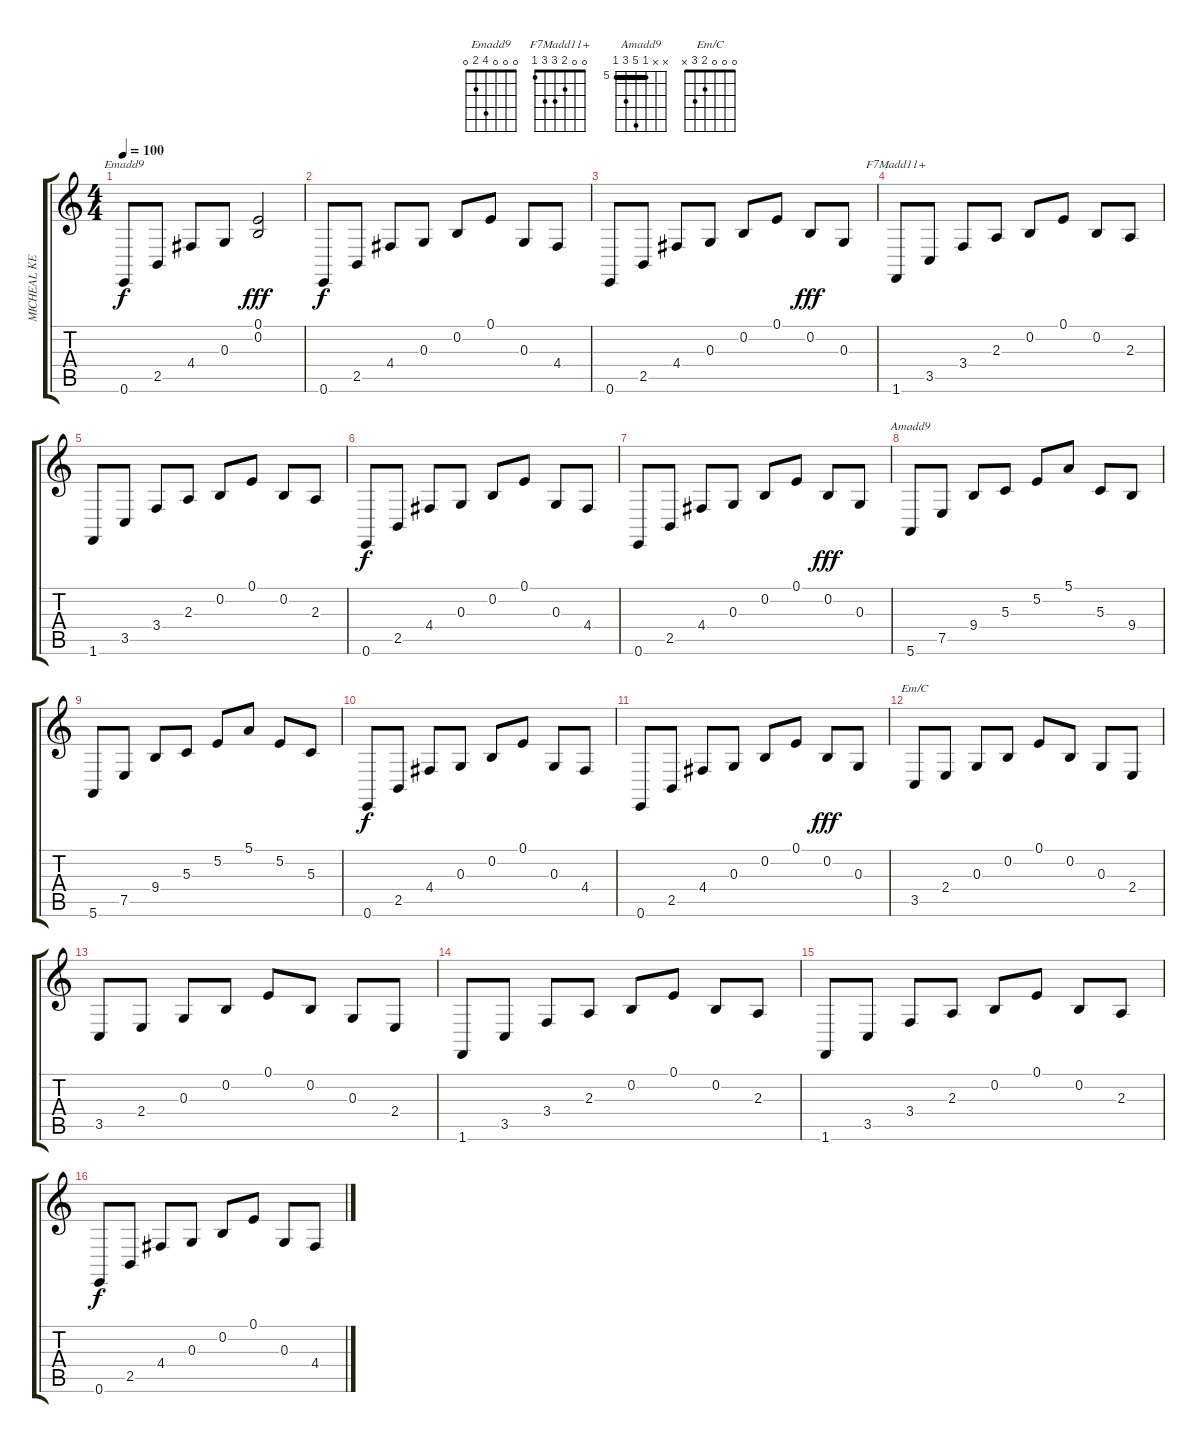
\track ("MICHEAL KENNEALY" "MICHEAL KE") {instrument sitar}
\staff {score tabs}
\tuning (E4 B3 G3 D3 A2 E2) {hide}
\chord ("Emadd9" 0 0 0 4 2 0)
\chord ("F7Madd11+" 0 0 2 3 3 1)
\chord ("Amadd9" x x 5 9 7 5) {firstfret 5 barre 5}
\chord ("Em/C" 0 0 0 2 3 x)
\ts (4 4)
\tempo 100
\clef g2
\ks c
0.6.8{ch "Emadd9" dy f} 2.5.8 4.4.8 0.3.8 (0.1 0.2).2{dy fff} |
0.6.8{dy f} 2.5.8 4.4.8 0.3.8 0.2.8 0.1.8 0.3.8 4.4.8 |
0.6.8 2.5.8 4.4.8 0.3.8 0.2.8 0.1.8 0.2.8{dy fff} 0.3.8 |
1.6.8{ch "F7Madd11+"} 3.5.8 3.4.8 2.3.8 0.2.8 0.1.8 0.2.8 2.3.8 |
1.6.8 3.5.8 3.4.8 2.3.8 0.2.8 0.1.8 0.2.8 2.3.8 |
0.6.8{dy f} 2.5.8 4.4.8 0.3.8 0.2.8 0.1.8 0.3.8 4.4.8 |
0.6.8 2.5.8 4.4.8 0.3.8 0.2.8 0.1.8 0.2.8{dy fff} 0.3.8 |
5.6.8{ch "Amadd9"} 7.5.8 9.4.8 5.3.8 5.2.8 5.1.8 5.3.8 9.4.8 |
5.6.8 7.5.8 9.4.8 5.3.8 5.2.8 5.1.8 5.2.8 5.3.8 |
0.6.8{dy f} 2.5.8 4.4.8 0.3.8 0.2.8 0.1.8 0.3.8 4.4.8 |
0.6.8 2.5.8 4.4.8 0.3.8 0.2.8 0.1.8 0.2.8{dy fff} 0.3.8 |
3.5.8{ch "Em/C"} 2.4.8 0.3.8 0.2.8 0.1.8 0.2.8 0.3.8 2.4.8 |
3.5.8 2.4.8 0.3.8 0.2.8 0.1.8 0.2.8 0.3.8 2.4.8 |
1.6.8 3.5.8 3.4.8 2.3.8 0.2.8 0.1.8 0.2.8 2.3.8 |
1.6.8 3.5.8 3.4.8 2.3.8 0.2.8 0.1.8 0.2.8 2.3.8 |
0.6.8{dy f} 2.5.8 4.4.8 0.3.8 0.2.8 0.1.8 0.3.8 4.4.8
